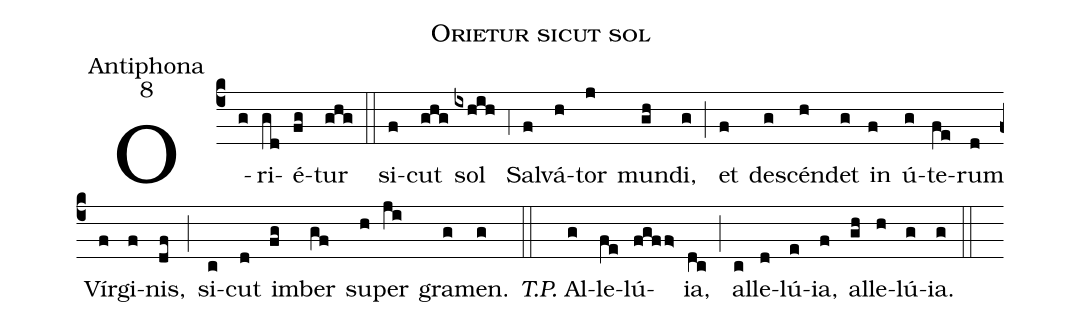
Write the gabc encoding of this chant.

name:Orietur sicut sol;
office-part:Antiphona;
mode:8;
%%
(c4) O(g)ri(gd)é(fg)tur(ghg) (::)
si(f)cut(ghg) sol(ixhih) (,4) Sal(f)vá(h)tor(j) mun(gh)di,(g) (;) et(f) de(g)scén(h)det(g) in(f) ú(g)te(fe)rum(d) Vír(f)gi(f)nis,(df) (;) si(c)cut(d) im(fg)ber(gf) su(h)per(ji) gra(g)men.(g) (::) <i>T.P.</i> Al(g)le(fe)lú(fgff>)ia,(dc) (;) al(c)le(d)lú(e)ia,(f) al(gh)le(h)lú(g)ia.(g) (::)
